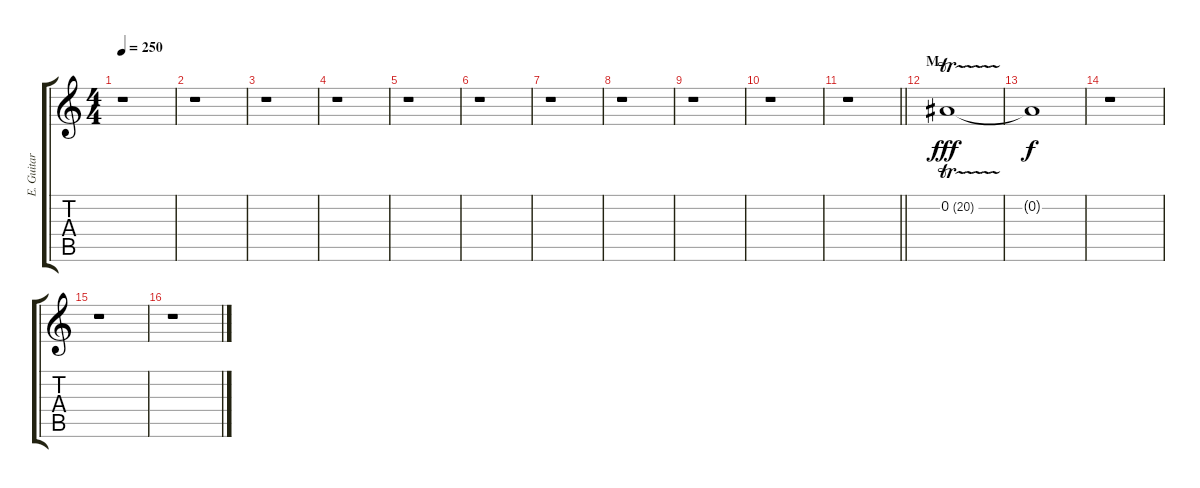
\track ("E. Guitar III" "E. Guitar ") {instrument overdrivenguitar}
\staff {score tabs}
\tuning (Eb4 Bb3 Gb3 Db3 Ab2 Eb2) {hide}
\ts (4 4)
\tempo 250
\clef g2
\ks c
r.1{dy f} |
r.1 |
r.1 |
r.1 |
r.1 |
r.1 |
r.1 |
r.1 |
r.1 |
r.1 |
\barLineRight lightlight
r.1 |
\section ("" "M")
0.2{tr (20 16)}.1{dy fff} |
0.2{t}.1{dy f} |
r.1 |
r.1 |
r.1
